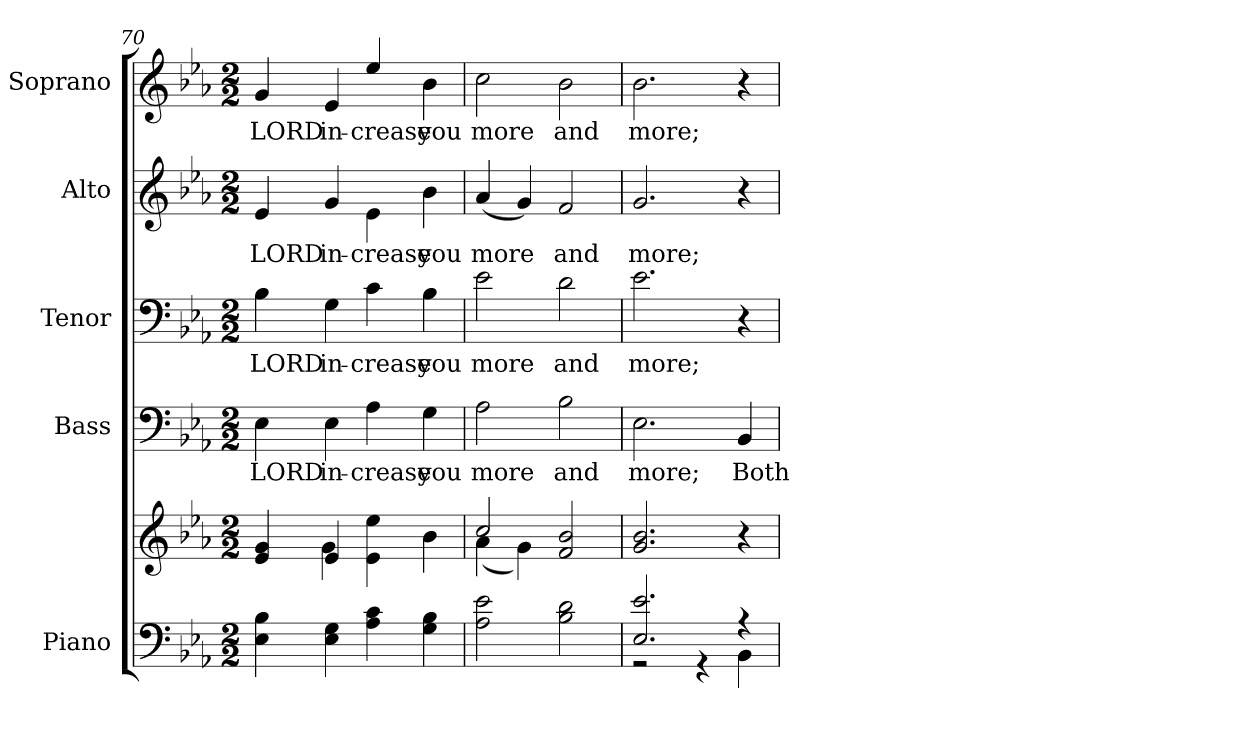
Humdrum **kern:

**kern	**kern	**kern	**text	**kern	**text	**kern	**text	**kern	**text
*part5	*part5	*part4	*part4	*part3	*part3	*part2	*part2	*part1	*part1
*staff6	*staff5	*staff4	*staff4	*staff3	*staff3	*staff2	*staff2	*staff1	*staff1
*I"Piano	*	*I"Bass	*	*I"Tenor	*	*I"Alto	*	*I"Soprano	*
*I'Pno.	*	*I'B.	*	*I'T.	*	*I'A.	*	*I'S.	*
*clefF4	*clefG2	*clefF4	*	*clefF4	*	*clefG2	*	*clefG2	*
*k[b-e-a-]	*k[b-e-a-]	*k[b-e-a-]	*	*k[b-e-a-]	*	*k[b-e-a-]	*	*k[b-e-a-]	*
*E-:	*E-:	*E-:	*	*E-:	*	*E-:	*	*E-:	*
*M2/2	*M2/2	*M2/2	*	*M2/2	*	*M2/2	*	*M2/2	*
=70	=70	=70	=70	=70	=70	=70	=70	=70	=70
*	*^	*	*	*	*	*	*	*	*
!	!	!	!	!LO:LY:b:color=#000000	!	!	!	!	!	!
!	!	!	!	!	!	!LO:LY:b:color=#000000	!	!	!	!
!	!	!	!	!	!	!	!	!LO:LY:b:color=#000000	!	!
!	!	!	!	!	!	!	!	!	!	!LO:LY:b:color=#000000
4E-i\ 4B-i	4e-i/ 4gi	4ryy	4E-i\	LORD	4B-i\	LORD	4e-i/	LORD	4gi/	LORD
!	!	!	!	!LO:LY:b:color=#000000	!	!	!	!	!	!
!	!	!	!	!	!	!LO:LY:b:color=#000000	!	!	!	!
!	!	!	!	!	!	!	!	!LO:LY:b:color=#000000	!	!
!	!	!	!	!	!	!	!	!	!	!LO:LY:b:color=#000000
4E-i\ 4Gi	4e-i/	4gi\	4E-i\	in-	4Gi\	in-	4gi/	in-	4e-i/	in-
!	!	!	!	!LO:LY:b:color=#000000	!	!	!	!	!	!
!	!	!	!	!	!	!LO:LY:b:color=#000000	!	!	!	!
!	!	!	!	!	!	!	!	!LO:LY:b:color=#000000	!	!
!	!	!	!	!	!	!	!	!	!	!LO:LY:b:color=#000000
4A-i\ 4ci	4e-i\ 4ee-i	2ryy	4A-i\	-crease	4ci\	-crease	4e-i\	-crease	4ee-i/	-crease
!	!	!	!	!LO:LY:b:color=#000000	!	!	!	!	!	!
!	!	!	!	!	!	!LO:LY:b:color=#000000	!	!	!	!
!	!	!	!	!	!	!	!	!LO:LY:b:color=#000000	!	!
!	!	!	!	!	!	!	!	!	!	!LO:LY:b:color=#000000
4Gi\ 4B-i	4b-i\	.	4Gi\	you	4B-i\	you	4b-i\	you	4b-i\	you
=71	=71	=71	=71	=71	=71	=71	=71	=71	=71	=71
!	!	!	!	!LO:LY:b:color=#000000	!	!	!	!	!	!
!	!	!	!	!	!	!LO:LY:b:color=#000000	!	!	!	!
!	!	!	!	!	!	!	!	!LO:LY:b:color=#000000	!	!
!	!	!	!	!	!	!	!	!	!	!LO:LY:b:color=#000000
2A-i\ 2e-i	2cci/	(4a-i\	2A-i\	more	2e-i\	more	(4a-i/	more	2cci\	more
.	.	4gi\)	.	.	.	.	4gi/)	.	.	.
!	!	!	!	!LO:LY:b:color=#000000	!	!	!	!	!	!
!	!	!	!	!	!	!LO:LY:b:color=#000000	!	!	!	!
!	!	!	!	!	!	!	!	!LO:LY:b:color=#000000	!	!
!	!	!	!	!	!	!	!	!	!	!LO:LY:b:color=#000000
2B-i\ 2di	2fi/ 2b-i	2ryy	2B-i\	and	2di\	and	2fi/	and	2b-i\	and
*	*v	*v	*	*	*	*	*	*	*	*
=72	=72	=72	=72	=72	=72	=72	=72	=72	=72
*^	*	*	*	*	*	*	*	*	*
*	*	*^	*	*	*	*	*	*	*	*
!	!	!	!	!	!LO:LY:b:color=#000000	!	!	!	!	!	!
*	*	*v	*v	*	*	*	*	*	*	*	*
*	*	*^	*	*	*	*	*	*	*	*
!	!	!	!	!	!	!	!LO:LY:b:color=#000000	!	!	!	!
*	*	*v	*v	*	*	*	*	*	*	*	*
*	*	*^	*	*	*	*	*	*	*	*
!	!	!	!	!	!	!	!	!	!LO:LY:b:color=#000000	!	!
*	*	*v	*v	*	*	*	*	*	*	*	*
*	*	*^	*	*	*	*	*	*	*	*
!	!	!	!	!	!	!	!	!	!	!	!LO:LY:b:color=#000000
*	*	*v	*v	*	*	*	*	*	*	*	*
2.E-i/ 2.e-i	2r	2.gi/ 2.b-i	2.E-i\	more;	2.e-i\	more;	2.gi/	more;	2.b-i\	more;
.	4r	.	.	.	.	.	.	.	.	.
!	!	!	!	!LO:LY:b:color=#000000	!	!	!	!	!	!
4r	4BB-i\	4r	4BB-i/	Both	4r	.	4r	.	4r	.
*v	*v	*	*	*	*	*	*	*	*	*
=	=	=	=	=	=	=	=	=	=
*-	*-	*-	*-	*-	*-	*-	*-	*-	*-
